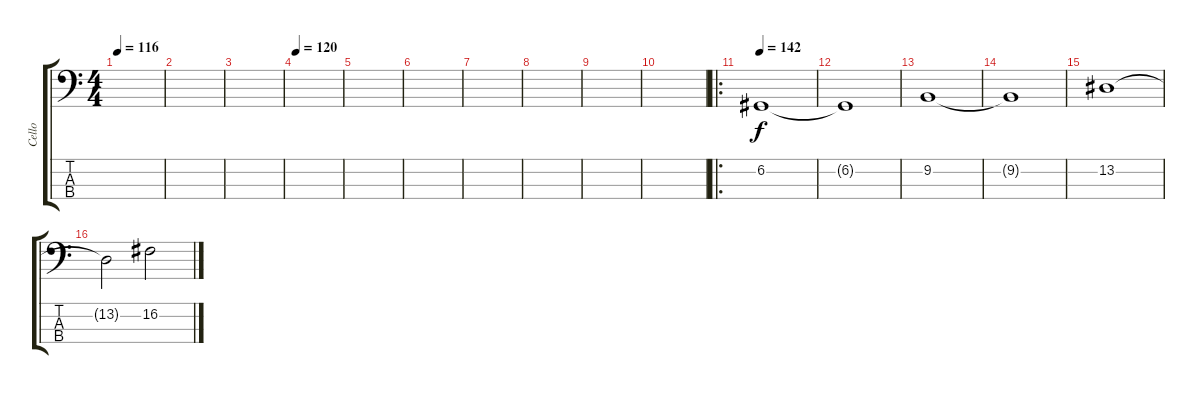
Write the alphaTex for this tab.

\track ("Cello" "Cello") {instrument cello}
\staff {score tabs}
\tuning (A2 D2 G1 C1) {hide}
\ts (4 4)
\tempo 116
\clef f4
\ks c
|
|
|
\tempo 120
|
|
|
|
|
|
|
\ro
\tempo 142
6.2.1 |
6.2{t}.1 |
9.2.1 |
9.2{t}.1 |
13.2.1 |
13.2{t}.2 16.2{sl}.2
